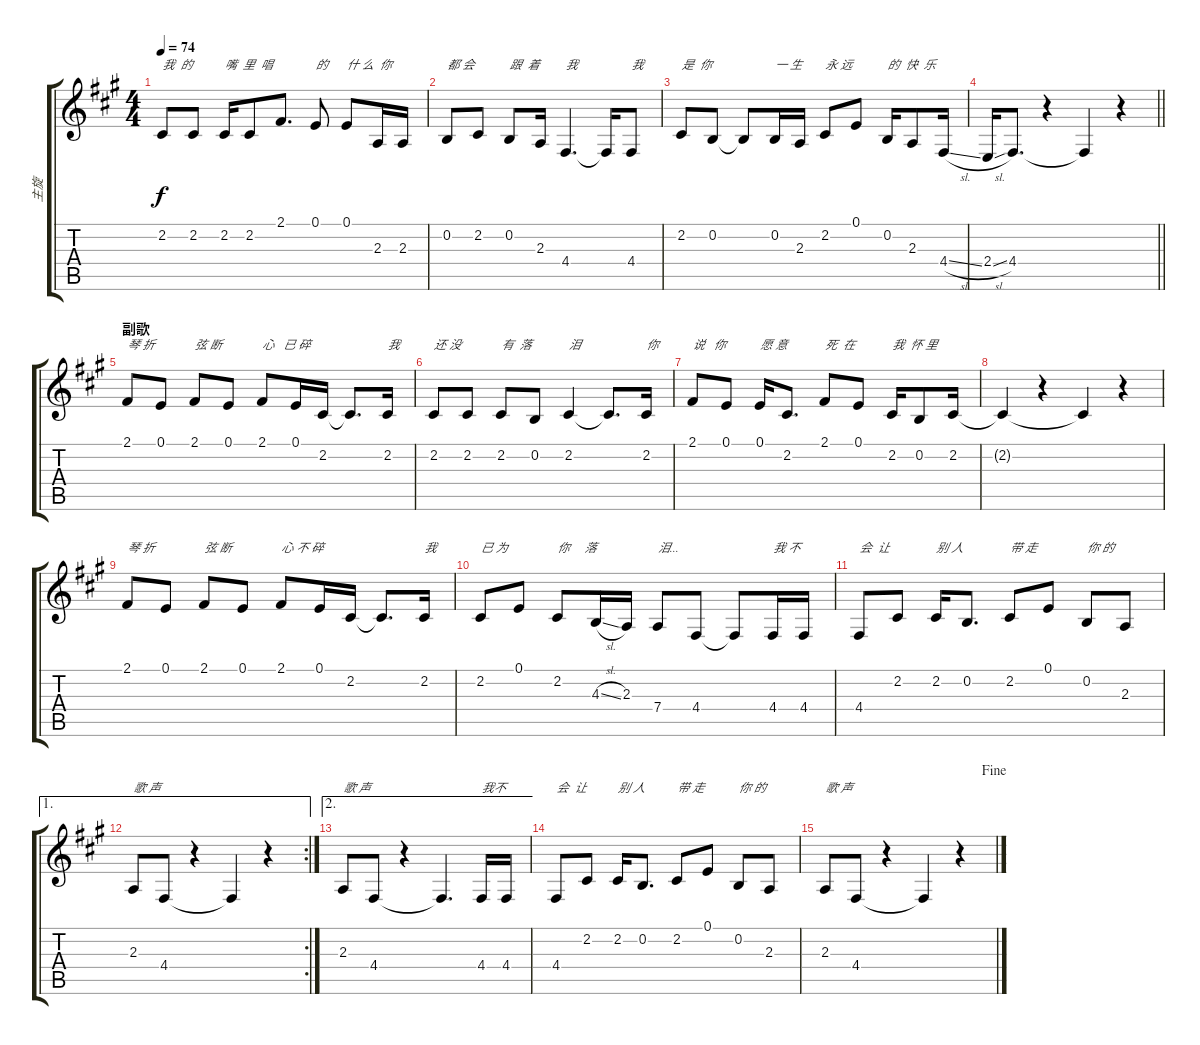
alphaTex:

\track ("主旋" "主旋") {instrument viola}
\staff {score tabs}
\tuning (E4 B3 G3 D3 A2 E2) {hide}
\ts (4 4)
\tempo 74
\clef g2
\ks a
2.2.8{txt "我  的" dy f} 2.2.8 2.2.16{txt "嘴  里  唱"} 2.2.8 2.1.8{d} 0.1.8{txt "的"} 0.1.8{txt "什 么  你"} 2.3.16 2.3.16 |
0.2.8{txt "都 会"} 2.2.8 0.2.8{txt "跟  着"} 2.3.16 4.4.4{d txt "我"} 4.4{t}.16 4.4.8{txt "我"} |
2.2.8{txt "是  你"} 0.2.8 0.2{t}.8 0.2.16{txt "一 生"} 2.3.16 2.2.8{txt "永 远"} 0.1.8 0.2.16{txt "的  快  乐"} 2.3.8 4.4{sl}.16 |
\barLineRight lightlight
2.4{sl}.16 4.4.8{d} r.4 4.4{t}.4 r.4 |
\section ("" "副歌")
2.1.8{txt "琴 折"} 0.1.8 2.1.8{txt "弦 断"} 0.1.8 2.1.8{txt "心   已 碎"} 0.1.16 2.2.16 2.2{t}.8{d} 2.2.16{txt "我"} |
2.2.8{txt "还 没"} 2.2.8 2.2.8{txt "有  落"} 0.2.8 2.2.4{txt "泪"} 2.2{t}.8{d} 2.2.16{txt "你"} |
2.1.8{txt "说   你"} 0.1.8 0.1.16{txt "愿 意"} 2.2.8{d} 2.1.8{txt "死  在"} 0.1.8 2.2.16{txt "我  怀 里"} 0.2.8 2.2.16 |
2.2{t}.4 r.4 2.2{t}.4 r.4 |
2.1.8{txt "琴 折"} 0.1.8 2.1.8{txt "弦 断"} 0.1.8 2.1.8{txt "心 不 碎"} 0.1.16 2.2.16 2.2{t}.8{d} 2.2.16{txt "我"} |
2.2.8{txt "已 为"} 0.1.8 2.2.8{txt "你     落"} 4.3{sl}.16 2.3.16 7.4.8{txt "泪..."} 4.4.8 4.4{t}.8 4.4.16{txt "我 不"} 4.4.16 |
4.4.8{txt "会  让"} 2.2.8 2.2.16{txt "别 人"} 0.2.8{d} 2.2.8{txt "带 走"} 0.1.8 0.2.8{txt "你 的"} 2.3.8 |
\ae 1
\rc 2
2.3.8{txt "歌 声"} 4.4.8 r.4 4.4{t}.4 r.4 |
\ae 2
2.3.8{txt "歌 声"} 4.4.8 r.4 4.4{t}.4{d} 4.4.16{txt "我不"} 4.4.16 |
4.4.8{txt "会  让"} 2.2.8 2.2.16{txt "别 人"} 0.2.8{d} 2.2.8{txt "带 走"} 0.1.8 0.2.8{txt "你 的"} 2.3.8 |
\jump fine
2.3.8{txt "歌 声"} 4.4.8 r.4 4.4{t}.4 r.4
